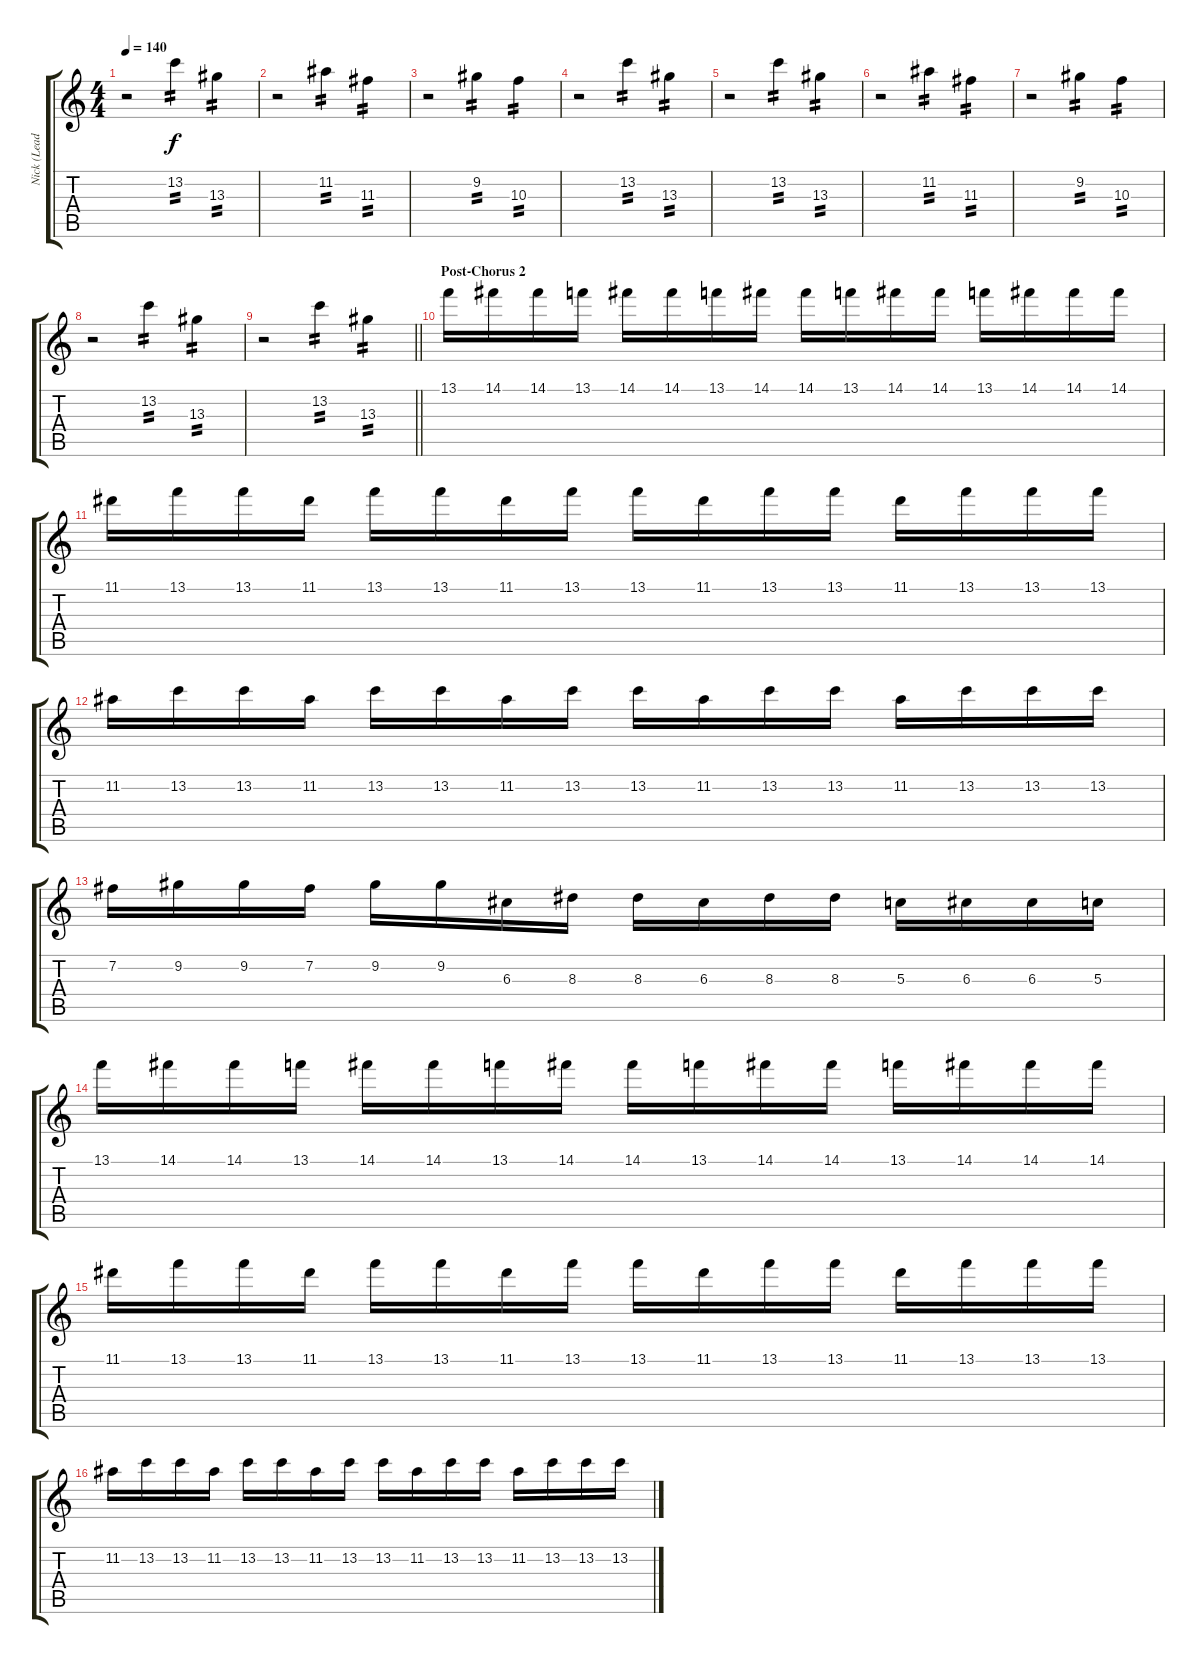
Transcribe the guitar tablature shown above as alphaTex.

\track ("Nick (Lead)" "Nick (Lead") {instrument overdrivenguitar}
\staff {score tabs}
\tuning (E4 B3 G3 D3 A2 E2) {hide}
\ts (4 4)
\tempo 140
\clef g2
\ks c
r.2{dy mp} 13.2.4{tp 2 dy f} 13.3.4{tp 2} |
r.2 11.2.4{tp 2} 11.3.4{tp 2} |
r.2 9.2.4{tp 2} 10.3.4{tp 2} |
r.2 13.2.4{tp 2} 13.3.4{tp 2} |
r.2 13.2.4{tp 2} 13.3.4{tp 2} |
r.2 11.2.4{tp 2} 11.3.4{tp 2} |
r.2 9.2.4{tp 2} 10.3.4{tp 2} |
r.2 13.2.4{tp 2} 13.3.4{tp 2} |
\barLineRight lightlight
r.2 13.2.4{tp 2} 13.3.4{tp 2} |
\section ("" "Post-Chorus 2")
13.1.16 14.1.16 14.1.16 13.1.16 14.1.16 14.1.16 13.1.16 14.1.16 14.1.16 13.1.16 14.1.16 14.1.16 13.1.16 14.1.16 14.1.16 14.1.16 |
11.1.16 13.1.16 13.1.16 11.1.16 13.1.16 13.1.16 11.1.16 13.1.16 13.1.16 11.1.16 13.1.16 13.1.16 11.1.16 13.1.16 13.1.16 13.1.16 |
11.2.16 13.2.16 13.2.16 11.2.16 13.2.16 13.2.16 11.2.16 13.2.16 13.2.16 11.2.16 13.2.16 13.2.16 11.2.16 13.2.16 13.2.16 13.2.16 |
7.2.16 9.2.16 9.2.16 7.2.16 9.2.16 9.2.16 6.3.16 8.3.16 8.3.16 6.3.16 8.3.16 8.3.16 5.3.16 6.3.16 6.3.16 5.3.16 |
13.1.16 14.1.16 14.1.16 13.1.16 14.1.16 14.1.16 13.1.16 14.1.16 14.1.16 13.1.16 14.1.16 14.1.16 13.1.16 14.1.16 14.1.16 14.1.16 |
11.1.16 13.1.16 13.1.16 11.1.16 13.1.16 13.1.16 11.1.16 13.1.16 13.1.16 11.1.16 13.1.16 13.1.16 11.1.16 13.1.16 13.1.16 13.1.16 |
11.2.16 13.2.16 13.2.16 11.2.16 13.2.16 13.2.16 11.2.16 13.2.16 13.2.16 11.2.16 13.2.16 13.2.16 11.2.16 13.2.16 13.2.16 13.2.16
